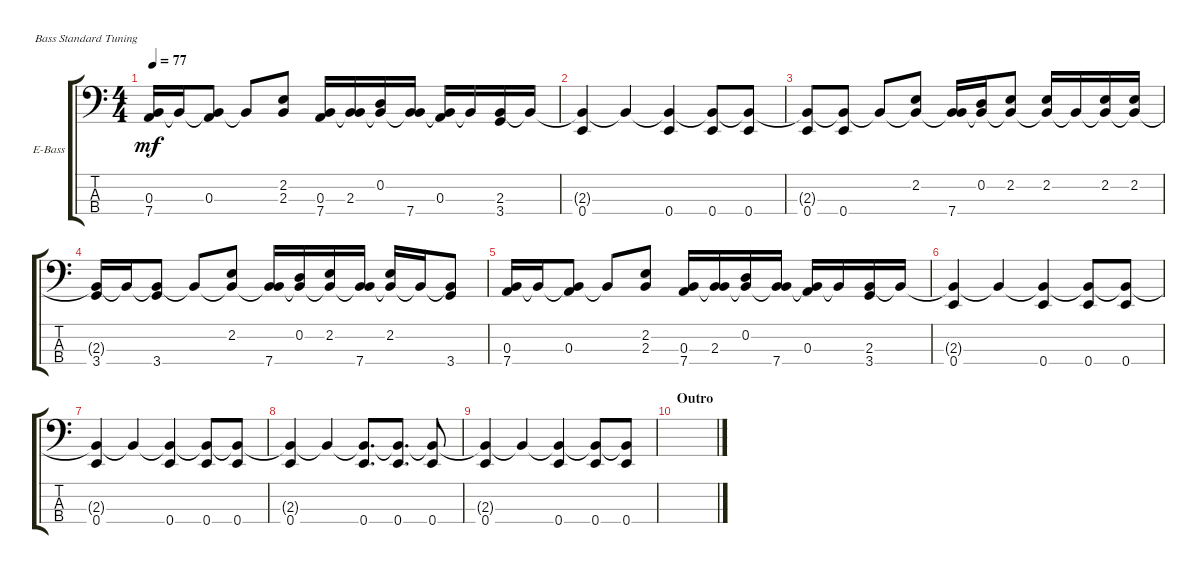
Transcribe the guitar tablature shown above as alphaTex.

\bracketExtendMode groupsimilarinstruments
\firstSystemTrackNameOrientation horizontal
\otherSystemsTrackNameOrientation horizontal
\track ("Bass" "E-Bass") {instrument electricbassfinger}
\staff {score tabs}
\tuning (G2 D2 A1 E1)
\ts (4 4)
\tempo 77
\clef f4
\ks c
(0.3 7.4).16{dy mf} 7.4{t}.16 (0.3 7.4{t}).8 7.4{t}.8 (2.2 2.3).8 (0.3 7.4).16 (7.4{t} 2.3).16 (0.2 2.3{t}).16 (2.3{t} 7.4).16 (0.3 7.4{t}).16 7.4{t}.16 (3.4 2.3).16 2.3{t}.16 |
(0.4 2.3{t}).4 2.3{t}.4 (0.4 2.3{t}).4 (0.4 2.3{t}).8 (0.4 2.3{t}).8 |
(0.4 2.3{t}).8 (0.4 2.3{t}).8 2.3{t}.8 (2.2 2.3{t}).8 (2.3{t} 7.4).16 (0.2 2.3{t}).16 (2.2 2.3{t}).8 (2.2 2.3{t}).16 2.3{t}.16 (2.2 2.3{t}).16 (2.2 2.3{t}).16 |
(3.4 2.3{t}).16 2.3{t}.16 (3.4 2.3{t}).8 2.3{t}.8 (2.2 2.3{t}).8 (2.3{t} 7.4).16 (0.2 2.3{t}).16 (2.2 2.3{t}).16 (2.3{t} 7.4).16 (2.2 2.3{t}).16 2.3{t}.16 (3.4 2.3{t}).8 |
(0.3 7.4).16 7.4{t}.16 (0.3 7.4{t}).8 7.4{t}.8 (2.2 2.3).8 (0.3 7.4).16 (7.4{t} 2.3).16 (0.2 2.3{t}).16 (2.3{t} 7.4).16 (0.3 7.4{t}).16 7.4{t}.16 (3.4 2.3).16 2.3{t}.16 |
(0.4 2.3{t}).4 2.3{t}.4 (0.4 2.3{t}).4 (0.4 2.3{t}).8 (0.4 2.3{t}).8 |
(0.4 2.3{t}).4 2.3{t}.4 (0.4 2.3{t}).4 (0.4 2.3{t}).8 (0.4 2.3{t}).8 |
(0.4 2.3{t}).4 2.3{t}.4 (0.4 2.3{t}).8{d} (0.4 2.3{t}).8{d} (0.4 2.3{t}).8 |
(0.4 2.3{t}).4 2.3{t}.4 (0.4 2.3{t}).4 (0.4 2.3{t}).8 (0.4 2.3{t}).8 |
\section ("" "Outro")
